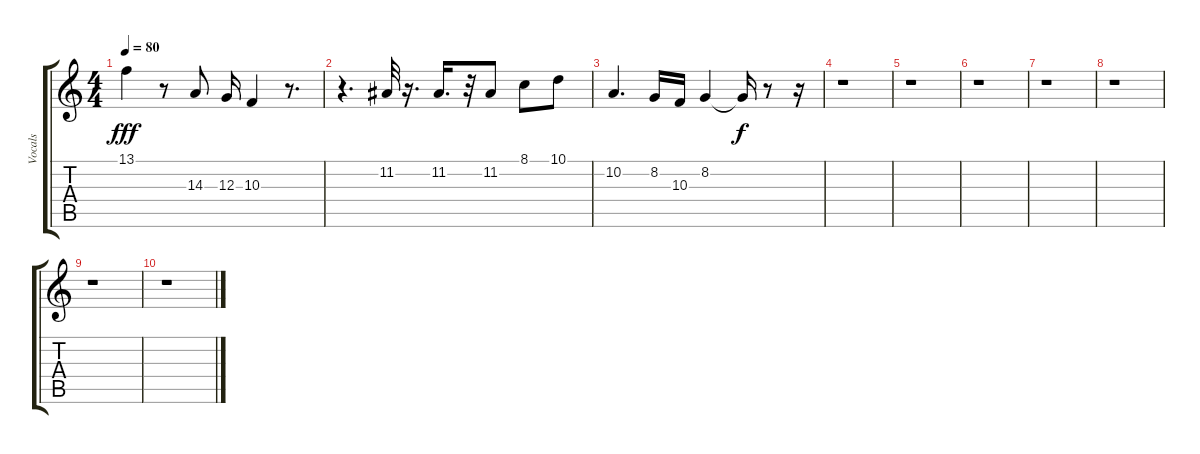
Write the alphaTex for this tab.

\track ("Vocals" "Vocals") {instrument tremolostrings}
\staff {score tabs}
\tuning (E4 B3 G3 D3 A2 E2) {hide}
\ts (4 4)
\tempo 80
\clef g2
\ks c
13.1.4{dy fff} r.8 14.3.8 12.3.16 10.3.4 r.8{d} |
r.4{d} 11.2.32 r.16{d} 11.2.16{d} r.32 11.2.8 8.1.8 10.1.8 |
10.2.4{d} 8.2.16 10.3.16 8.2.4 8.2{t}.16{dy f} r.8 r.16 |
r.1 |
r.1 |
r.1 |
r.1 |
r.1 |
r.1 |
r.1
